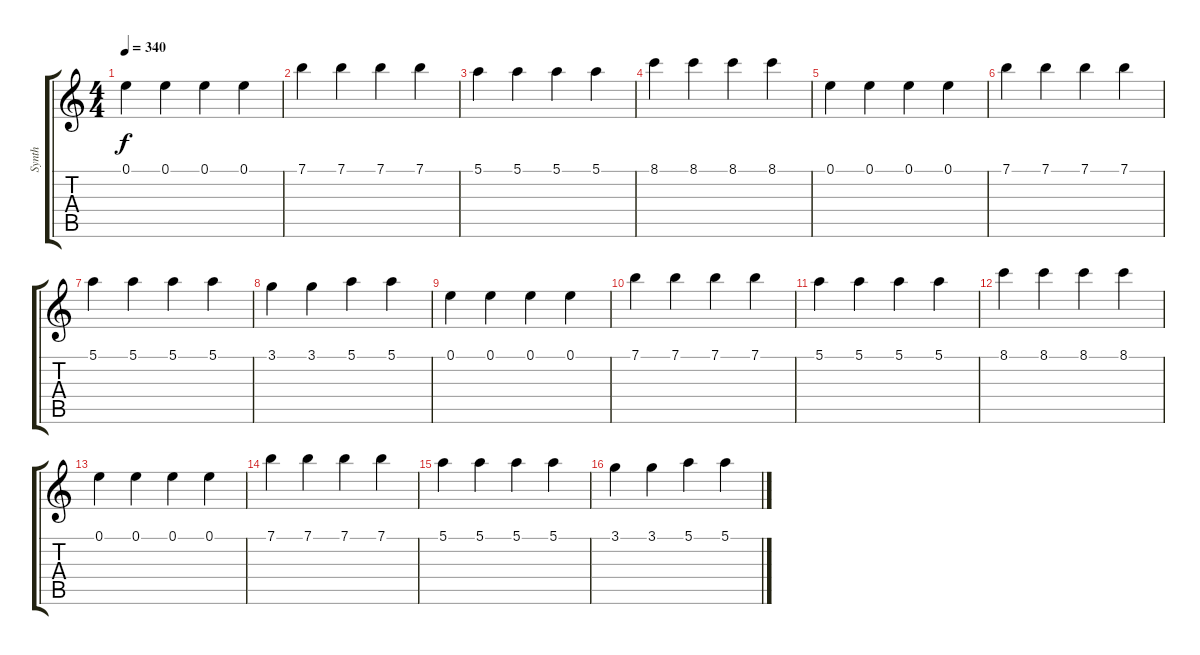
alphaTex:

\track ("Synth" "Synth") {instrument overdrivenguitar}
\staff {score tabs}
\tuning (E4 B3 G3 D3 A2 E2) {hide}
\ts (4 4)
\tempo 340
\clef g2
\ks c
0.1.4{dy f} 0.1.4 0.1.4 0.1.4 |
7.1.4 7.1.4 7.1.4 7.1.4 |
5.1.4 5.1.4 5.1.4 5.1.4 |
8.1.4 8.1.4 8.1.4 8.1.4 |
0.1.4 0.1.4 0.1.4 0.1.4 |
7.1.4 7.1.4 7.1.4 7.1.4 |
5.1.4 5.1.4 5.1.4 5.1.4 |
3.1.4 3.1.4 5.1.4 5.1.4 |
0.1.4 0.1.4 0.1.4 0.1.4 |
7.1.4 7.1.4 7.1.4 7.1.4 |
5.1.4 5.1.4 5.1.4 5.1.4 |
8.1.4 8.1.4 8.1.4 8.1.4 |
0.1.4 0.1.4 0.1.4 0.1.4 |
7.1.4 7.1.4 7.1.4 7.1.4 |
5.1.4 5.1.4 5.1.4 5.1.4 |
3.1.4 3.1.4 5.1.4 5.1.4
